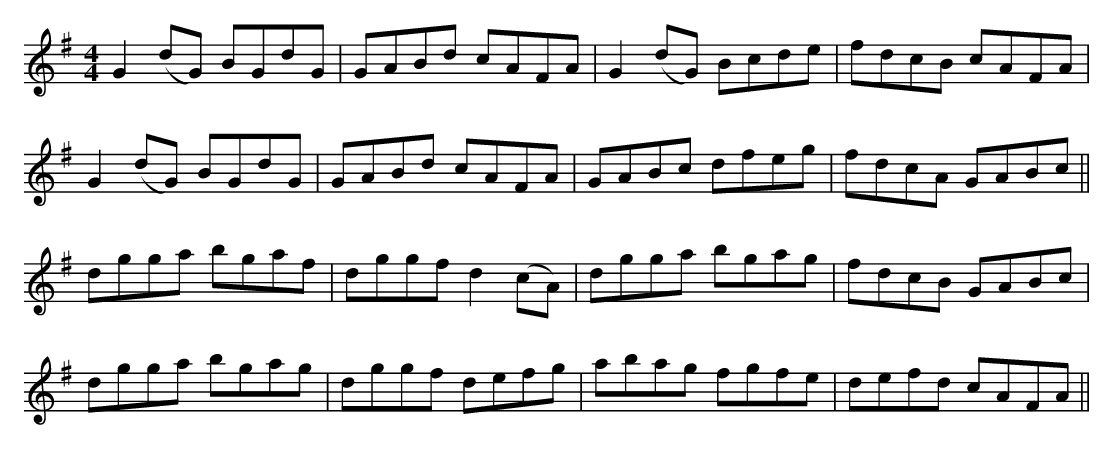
X:1
M:4/4
K:G
G2 (dG) BGdG|GABd cAFA|G2 (dG) Bcde|fdcB cAFA|
G2 (dG) BGdG|GABd cAFA|GABc dfeg|fdcA GABc||
dgga bgaf|dggf d2 (cA)|dgga bgag|fdcB GABc|
dgga bgag|dggf defg|abag fgfe|defd cAFA||
